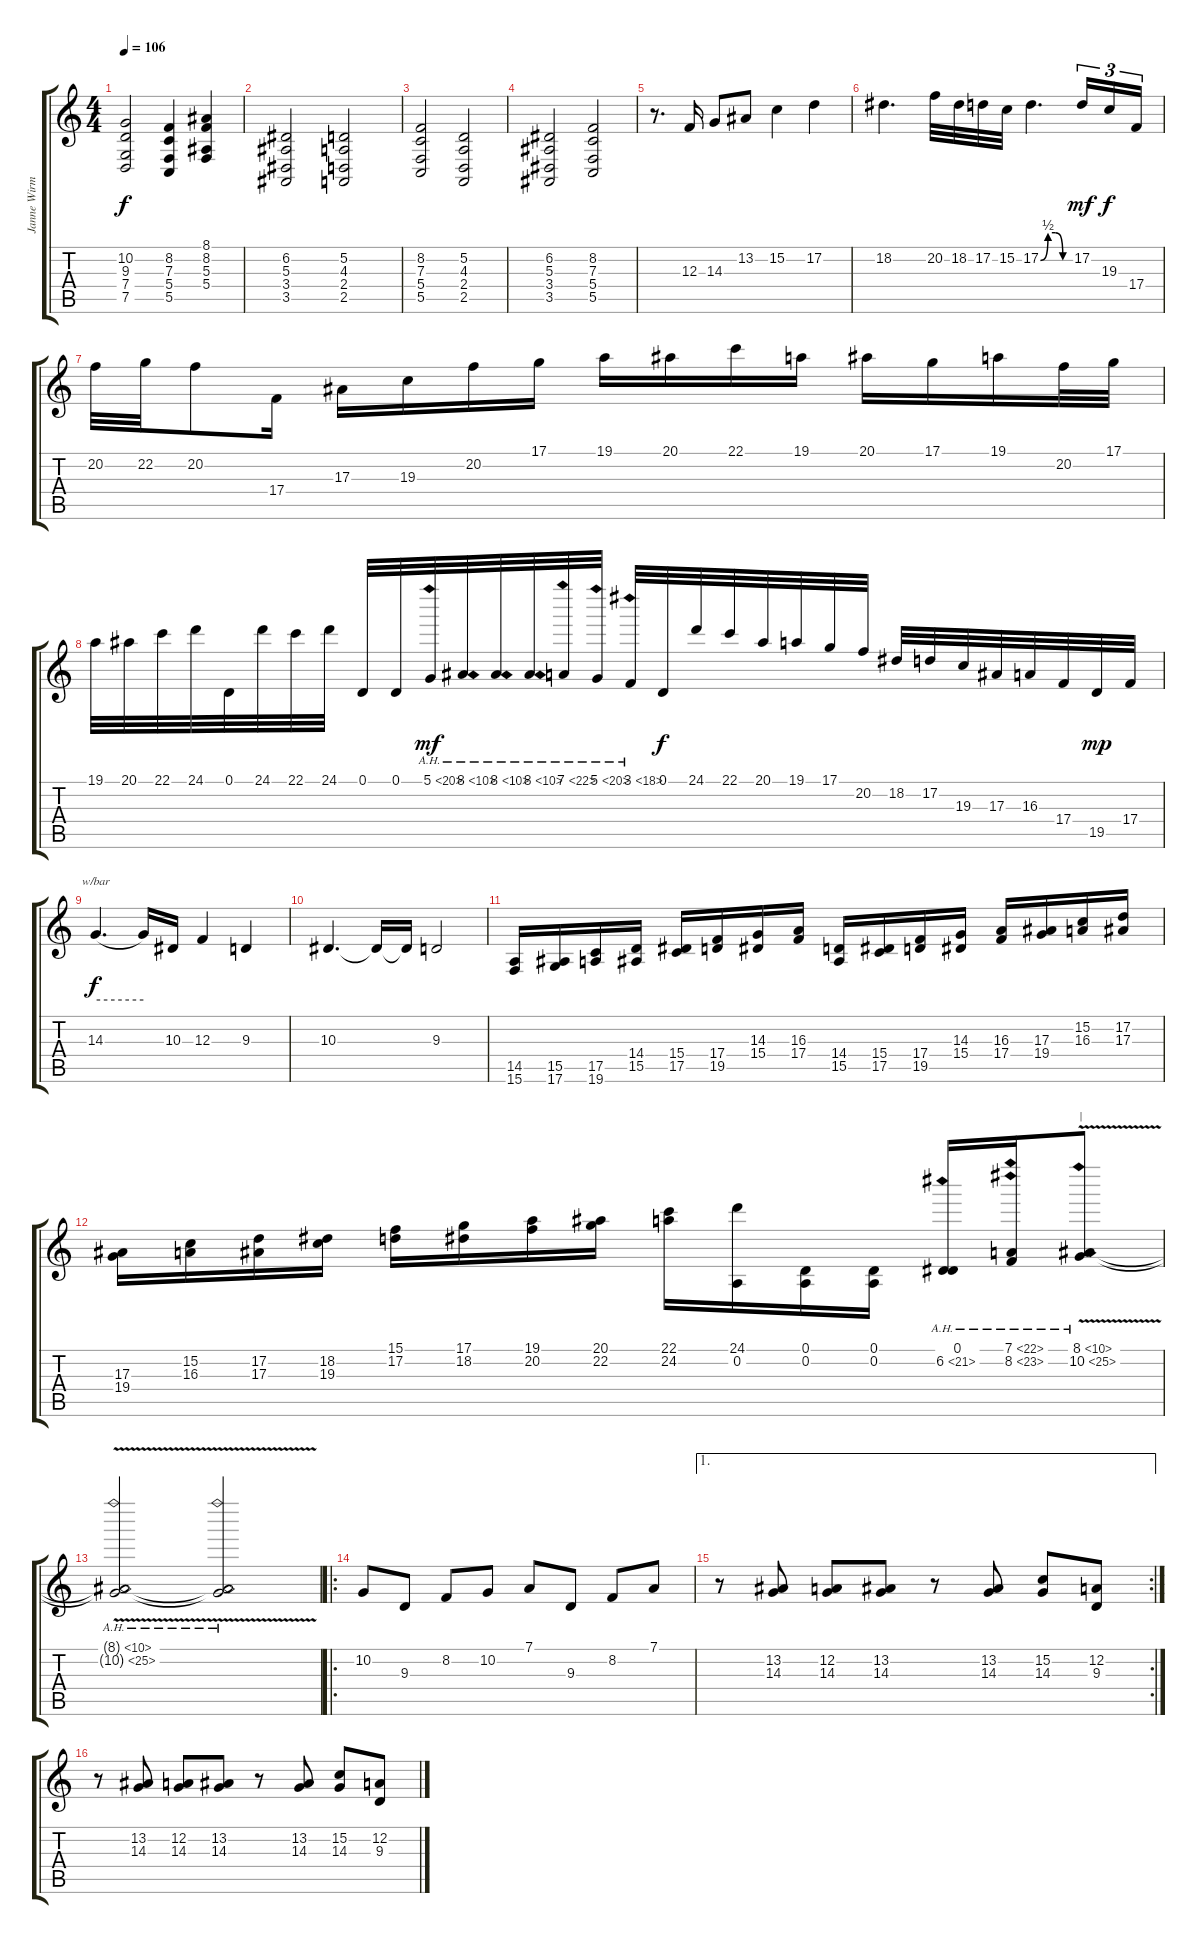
\track ("Janne Wirman" "Janne Wirm") {instrument stringensemble1}
\staff {score tabs}
\tuning (D4 A3 F3 C3 G2 D2) {hide}
\ts (4 4)
\tempo 106
\clef g2
\ks c
(10.2 9.3 7.4 7.5).2{dy f} (8.2 7.3 5.4 5.5).4 (8.1 8.2 5.3 5.4).4 |
(6.2 5.3 3.4 3.5).2 (5.2 4.3 2.4 2.5).2 |
(8.2 7.3 5.4 5.5).2 (5.2 4.3 2.4 2.5).2 |
(6.2 5.3 3.4 3.5).2 (8.2 7.3 5.4 5.5).2 |
r.8{d volume 14} 12.3.16 14.3.8 13.2.8 15.2.4 17.2.4 |
18.2.4{d} 20.2.32 18.2.32 17.2.32 15.2.32 17.2{be (custom 0 0 15 2 30 2 45 0 60 0)}.4{d} 17.2.16{tu (3 2) dy mf} 19.3.16{tu (3 2) dy f} 17.4.16{tu (3 2)} |
20.2.32 22.2.32 20.2.8 17.4.16 17.3.16 19.3.16 20.2.16 17.1.16 19.1.16 20.1.16 22.1.16 19.1.16 20.1.16 17.1.16 19.1.16 20.2.32 17.1.32 |
19.1.32 20.1.32 22.1.32 24.1.32 0.1.32 24.1.32 22.1.32 24.1.32 0.1.32 0.1.32 5.1{ah 15}.32{dy mf} 8.1{ah 2}.32 8.1{ah 2}.32 8.1{ah 2}.32 7.1{ah 15}.32 5.1{ah 15}.32 3.1{ah 15}.32 0.1.32{dy f} 24.1.32 22.1.32 20.1.32 19.1.32 17.1.32 20.2.32 18.2.32 17.2.32 19.3.32 17.3.32 16.3.32 17.4.32 19.5.32{dy mp} 17.4.32 |
14.3.4{d tbe (hold default 0 0 60 0) dy f} 14.3{t}.16 10.3.16 12.3.4 9.3.4 |
10.3.4{d} 10.3{t}.16 10.3{t}.16 9.3.2 |
(14.5 15.6).16 (15.5 17.6).16 (17.5 19.6).16 (14.4 15.5).16 (15.4 17.5).16 (17.4 19.5).16 (14.3 15.4).16 (16.3 17.4).16 (14.4 15.5).16 (15.4 17.5).16 (17.4 19.5).16 (14.3 15.4).16 (16.3 17.4).16 (17.3 19.4).16 (15.2 16.3).16 (17.2 17.3).16 |
(17.3 19.4).16 (15.2 16.3).16 (17.2 17.3).16 (18.2 19.3).16 (15.1 17.2).16 (17.1 18.2).16 (19.1 20.2).16 (20.1 22.2).16 (22.1 24.2).16 (24.1 0.2).16 (0.1 0.2).16 (0.1 0.2).16 (0.1 6.2{ah 15}).16 (7.1{ah 15} 8.2{ah 15}).16 (8.1{ah 2 v} 10.2{ah 15 v}).8{txt "|"} |
(8.1{ah 2 v t} 10.2{ah 15 v t}).2 (8.1{ah 2 v t} 10.2{ah 15 v t}).2{volume 14} |
\ro
10.2.8{volume 13} 9.3.8 8.2.8 10.2.8{volume 4} 7.1.8 9.3.8 8.2.8 7.1.8 |
\ae 1
\rc 2
r.8 (13.2 14.3).8 (12.2 14.3).8 (13.2 14.3).8 r.8 (13.2 14.3).8 (15.2 14.3).8 (12.2 9.3).8 |
r.8 (13.2 14.3).8 (12.2 14.3).8 (13.2 14.3).8 r.8 (13.2 14.3).8 (15.2 14.3).8 (12.2 9.3).8
